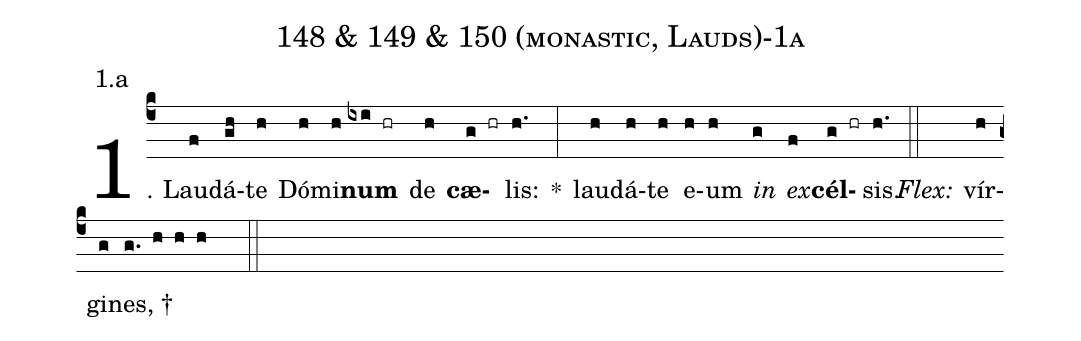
name: 148 & 149 & 150 (monastic, Lauds)-1a;
annotation: 1.a;
%%
(c4)1. Lau(f)dá(gh)te(h) Dó(h)mi(h)<b>num</b>(ixi hr) de(h) <b>cæ</b>(g hr)lis:(h.) *(:) lau(h)dá(h)te(h) e(h)um(h) <i>in</i>(g) <i>ex</i>(f)<b>cél</b>(g hr)sis.(h.) (::)
<i>Flex:</i>()  vír(h)gi(g)nes, †(g. h h h  ::)
